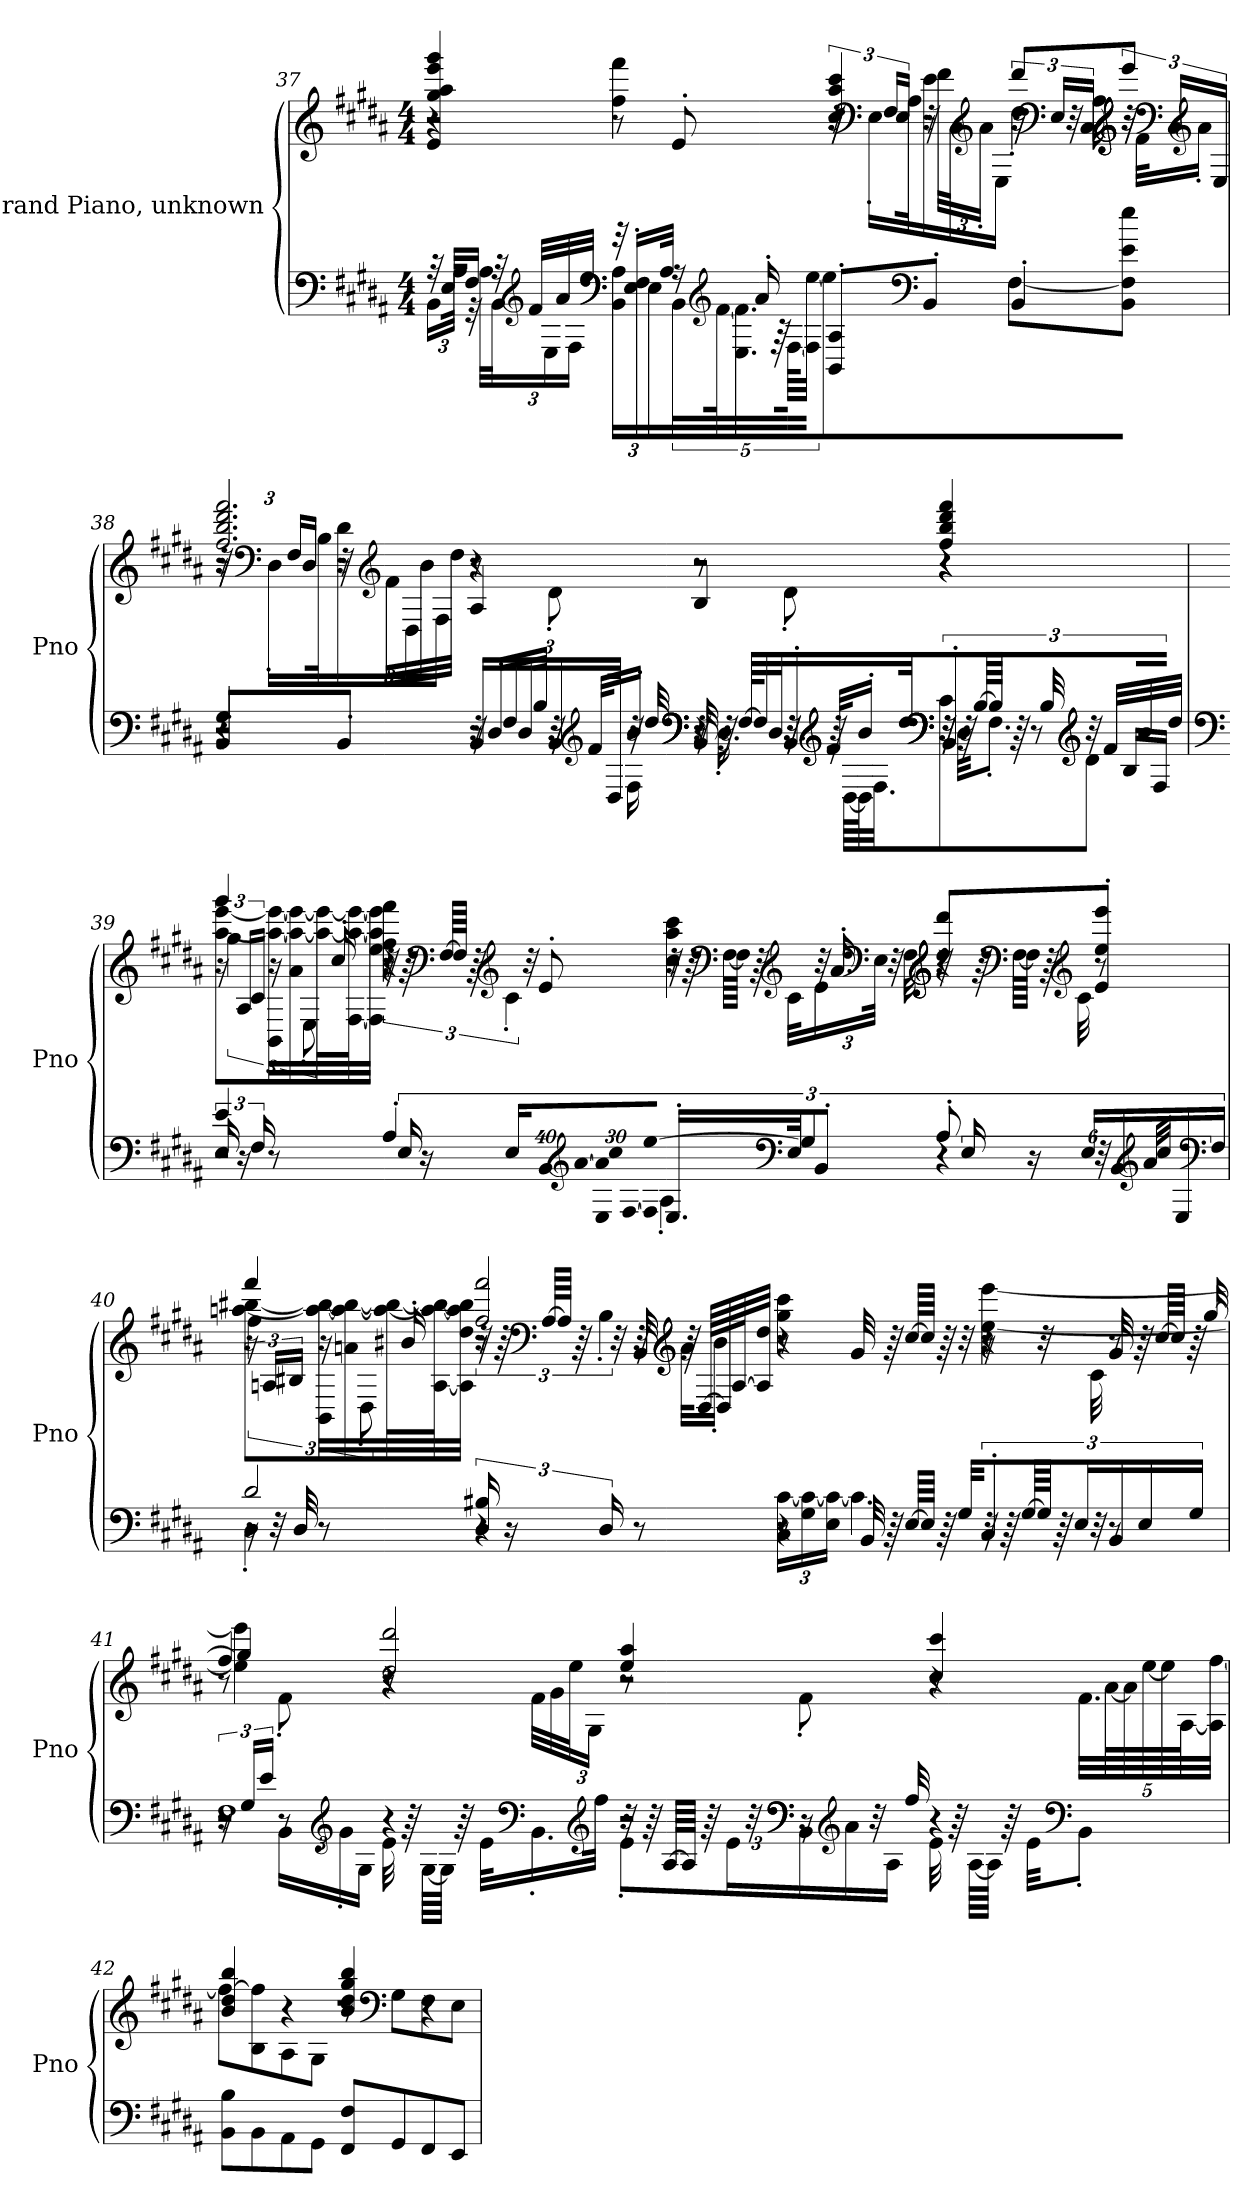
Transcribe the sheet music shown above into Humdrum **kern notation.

**kern	**kern
*part1	*part1
*staff2	*staff1
*I"Grand Piano, unknown	*
*I'Pno	*
!!LO:LB:g=z
*clefF4	*clefG2
*k[f#c#g#d#a#]	*k[f#c#g#d#a#]
*M4/4	*M4/4
=37	=37
*^	*
*	*Xbrackettup	*
*	*	*^
*	*	*	*^
*	*	*	*	*^
32r	24BB\LL	2r	4r	4e/ 4gg#/ 4aa#/ 4eee/ 4ggg#/	2r
32E/KLL	.	.	.	.	.
.	48A#\JJk	.	.	.	.
16F#/JJ	32r	.	.	.	.
.	32A#\KLL	.	.	.	.
32r	24BB\	.	.	.	.
*clefG2	*	*	*	*	*
32f#/LLL	.	.	.	.	.
.	24E\	.	.	.	.
32a#/	.	.	.	.	.
.	24F#\JJ	.	.	.	.
32ee/JJJ	.	.	.	.	.
*clefF4	*	*	*	*	*
32r	24BB\ 24A#\LL	.	4ff#\ 4fff#\	8r	.
16E'/LL	.	.	.	.	.
.	24F#\	.	.	.	.
.	24E\	.	.	.	.
32A#/JJk	.	.	.	.	.
*	*brackettup	*	*	*	*
16r	40BB\L	.	.	8e'/	.
*clefG2	*	*	*	*	*
.	[80f#\K	.	.	.	.
.	40.E\ 40.f#\]JJJ	.	.	.	.
16a#'/	.	.	.	.	.
.	80r	.	.	.	.
.	[80F#\KLLL	.	.	.	.
.	40F#\] [40ee\JJJ	.	.	.	.
8BB/' 8A#/'L	4ee\]	4cc#/ 4aa#/ 4ccc#/	8r	24r	32r
*	*	*clefF4	*	*	*
.	.	.	.	.	16E'\LL
.	.	.	.	24F#/LL	.
.	.	.	.	24E/JJ	.
.	.	.	.	.	32A#\K
*clefF4	*	*	*	*	*
*	*	*	*	*	*Xbrackettup
8BB'/J	.	.	32r	8r	24e\
.	.	.	32f#\KLL	.	.
.	.	.	.	.	24C#\
*	*	*clefG2	*	*	*
.	.	.	16a#'\JJ	.	.
.	.	.	.	.	24E\JJ
*	*	*	*	*brackettup	*
4BB'/	[8F#\L	8ddd#/L	4dd#'\	24r	16r
*	*	*clefF4	*	*	*
.	.	.	.	24E/LL	.
.	.	.	.	.	32r
.	.	.	.	24C#/JJ	.
.	.	.	.	.	32A#\
*	*	*clefG2	*	*	*
.	8BB\ 8F#\] 8e\ 8ee\J	8eee/J	.	24r	32r
.	.	.	.	.	32f#\KLL
*	*	*clefF4	*	*	*
.	.	.	.	24C#/LL	.
*	*	*clefG2	*	*	*
.	.	.	.	.	16a#'\JJ
.	.	.	.	24E/JJ	.
!!LO:LB:g=z	!!	!!	!!
=38	=38	=38	=38	=38	=38
*^	*^	*	*	*	*
4G#/	4r	8BB'/L	2r	2.ff#/ 2.bb/ 2.ddd#/ 2.fff#/	8r	24r	32r
*	*	*	*	*clefF4	*	*	*
.	.	.	.	.	.	.	16D#'\LL
.	.	.	.	.	.	24F#/LL	.
.	.	.	.	.	.	24D#/JJ	.
.	.	.	.	.	.	.	32B\K
*	*	*	*	*	*	*	*Xbrackettup
.	.	8BB'/J	.	.	32r	8r	24d#\
*	*	*	*	*clefG2	*	*	*
.	.	.	.	.	32f#\LLL	.	.
.	.	.	.	.	.	.	24D#\
.	.	.	.	.	32b\	.	.
.	.	.	.	.	.	.	24F#\JJ
.	.	.	.	.	32dd#\JJJ	.	.
*	*	*Xbrackettup	*	*	*	*	*
32r	8r	24BB/LL	.	.	4r	4A#/	8r
16D#'/LL	.	.	.	.	.	.	.
.	.	24F#/	.	.	.	.	.
.	.	24D#/	.	.	.	.	.
32B/JJk	.	.	.	.	.	.	.
32r	16r	24BB/	.	.	.	.	8d#'\
*clefG2	*	*	*	*	*	*	*
32f#/KLL	.	.	.	.	.	.	.
.	.	48D#/JJk	.	.	.	.	.
16b'/JJ	16F#\	32r	.	.	.	.	.
.	.	32dd#/	.	.	.	.	.
*clefF4	*	*	*	*	*	*	*
8r	32r	32BB/	4r	.	2r	4B/	8r
.	16.D#'\	64r	.	.	.	.	.
.	.	[64F#/KLLL	.	.	.	.	.
.	.	32F#/]	.	.	.	.	.
.	.	32D#/J	.	.	.	.	.
32r	32r	16.BB'/	.	.	.	.	8d#'\
*clefG2	*	*	*	*	*	*	*
32f#/KLL	64r	.	.	.	.	.	.
.	[64D#\LLLL	.	.	.	.	.	.
16b'/JJ	64D#\J]	.	.	.	.	.	.
.	32.F#\JJ	.	.	.	.	.	.
.	.	32dd#/JK	.	.	.	.	.
*clefF4	*	*	*	*	*	*	*
*	*	*brackettup	*	*	*	*	*
32r	8c#\	12BB'/J	32r	4r	.	4ff#/ 4bb/ 4ddd#/ 4fff#/	4r
64r	.	.	32D#\KKL	.	.	.	.
[64B/LLLL	.	.	.	.	.	.	.
64B/JJJJ]	.	.	8.F#'\J	.	.	.	.
64r	.	.	.	.	.	.	.
.	.	12r	.	.	.	.	.
32B/	.	.	.	.	.	.	.
*clefG2	*	*	*	*	*	*	*
32r	8d#\J	.	.	.	.	.	.
32f#/LLL	.	.	.	.	.	.	.
.	.	24B/LL	.	.	.	.	.
32b/	.	.	.	.	.	.	.
.	.	24F#/JJ	.	.	.	.	.
32dd#/JJJ	.	.	.	.	.	.	.
*v	*v	*v	*v	*	*	*	*
!!LO:PB:g=z	!!	!!	!!
=39	=39	=39	=39	=39
*clefF4	*	*	*	*
*^	*	*	*	*
*	*^	*	*	*	*
*	*	*	*	*	*brackettup	*
4e/	2r	24E/	4ggg#/	[8aa#\ [8eee\L	24r	6gg#\
.	.	24r	.	.	24A#/LL	.
.	.	24F#/	.	.	24c#/JJ	.
.	.	8r	.	32BB\ 32aa#\_ 32eee\_LL	16r	.
.	.	.	.	32a#\ 32aa#\_ 32eee\_	.	.
.	.	.	.	.	.	12E'\
.	.	.	.	64aa#\_ 64eee\_L	16cc#'/	.
.	.	.	.	[64F#\ 64aa#\_ 64eee\_J	.	.
.	.	.	.	32F#\] 32ee\ 32aa#\] 32eee\]JJJ	.	.
4A#'/	.	24E/	4r	4ff#\ 4fff#\	32r	12r
.	.	.	.	.	64r	.
.	.	24r	.	.	.	.
*	*	*	*clefF4	*	*	*
.	.	.	.	.	[64F#/LLLL	.
.	.	.	.	.	64F#/JJJJ]	.
.	.	.	.	.	64r	.
*	*	*	*clefG2	*	*	*
.	.	24E/LL	.	.	.	6c#'\
.	.	.	.	.	32r	.
*	*	*Xbrackettup	*	*	*	*
!	!	!LO:N:vis=32	!	!	!	!
.	.	640%23BB/L	.	.	8e'/	.
*clefG2	*	*	*	*	*	*
!	!	!LO:N:vis=256	!	!	!	!
.	.	[1920%17a#/KL	.	.	.	.
!	!	!LO:N:vis=64	!	!	!	!
.	.	960%17E/ 960%17a#/]	.	.	.	.
!	!	!LO:N:vis=64	!	!	!	!
.	.	960%17cc#/	.	.	.	.
!	!	!LO:N:vis=256	!	!	!	!
.	.	[1920%17F#/JK	.	.	.	.
!	!	!LO:N:vis=32	!	!	!	!
.	.	640%23F#/] [640%23ee/JJJ	.	.	.	.
16.E'/LL	4A#'\	4ee/]	2r	4cc#\ 4aa#\ 4ccc#\	8r	32r
.	.	.	.	.	.	64r
*	*	*	*clefF4	*	*	*
.	.	.	.	.	.	[64F#\LLLL
.	.	.	.	.	.	64F#\JJJJ]
.	.	.	.	.	.	64r
*clefF4	*	*	*clefG2	*	*	*
32E/JK	.	.	.	.	.	32c#\KLL
*	*	*	*	*	*	*Xbrackettup
8BB'/J	.	.	.	.	32r	24e\
.	.	.	.	.	16.a#'/	.
*	*	*	*clefF4	*	*	*
.	.	.	.	.	.	48E\JJk
.	.	.	.	.	.	32r
.	.	.	.	.	.	32F#\
*	*	*	*clefG2	*	*	*
*	*	*brackettup	*	*	*	*
8A#'/	4r	24E/	.	4r	8dd#/ 8ddd#/L	32r
.	.	.	.	.	.	64r
.	.	24r	.	.	.	.
*	*	*	*clefF4	*	*	*
.	.	.	.	.	.	[64F#\LLLL
.	.	.	.	.	.	64F#\JJJJ]
.	.	.	.	.	.	64r
.	.	24E/LL	.	.	.	.
*	*	*	*clefG2	*	*	*
.	.	.	.	.	.	32c#\
*	*	*Xbrackettup	*	*	*	*
32r	.	24BB/	.	.	8e/' 8ee/' 8eee/'J	8r
*clefG2	*	*	*	*	*	*
32a#/KLL	.	.	.	.	.	.
.	.	24E/	.	.	.	.
16cc#'/JJ	.	.	.	.	.	.
*clefF4	*	*	*	*	*	*
.	.	24F#/JJ	.	.	.	.
!!LO:LB:g=z	!!	!!	!!
=40	=40	=40	=40	=40	=40	=40
*	*	*	*	*	*brackettup	*
2d#/	4D#'\	16r	4fff#/	[8aan\ [8bb#X\L	24r	6ff#\
.	.	.	.	.	24An/LL	.
.	.	32r	.	.	.	.
.	.	.	.	.	24B#X/JJ	.
.	.	32D#/	.	.	.	.
.	.	8r	.	32BB\ 32aa\_ 32bb#\_LL	16r	.
.	.	.	.	32an\ 32aa\_ 32bb#\_	.	.
.	.	.	.	.	.	12D#'\
.	.	.	.	64aa\_ 64bb#\_L	16b#X'/	.
.	.	.	.	[64A\ 64aa\_ 64bb#\_J	.	.
.	.	.	.	32A\] 32dd#\ 32aa\] 32bb#\]JJJ	.	.
*	*	*brackettup	*	*	*	*
.	4r	24D#/ 24B#X/	2ff#/ 2fff#/	8r	32r	12r
.	.	.	.	.	64r	.
.	.	24r	.	.	.	.
*	*	*	*clefF4	*	*	*
.	.	.	.	.	[64A/LLLL	.
.	.	.	.	.	64A/JJJJ]	.
.	.	.	.	.	64r	.
.	.	24D#/	.	.	.	6B#'\
.	.	.	.	.	32r	.
.	.	8r	.	32r	32BB/	.
*	*	*	*clefG2	*	*	*
.	.	.	.	32a\KLL	64r	.
.	.	.	.	.	[64D#/LLLL	.
.	.	.	.	16b#'\JJ	64D#/]	.
.	.	.	.	.	[64A/J	.
.	.	.	.	.	32A/] 32dd#/JJJ	.
*	*Xbrackettup	*	*	*	*	*
4r	24C#\ [24c#\LL	8r	.	4gg#\ 4ccc#\	8r	4r
.	24G#\ 24c#\_	.	.	.	.	.
.	24E\ 24c#\_JJ	.	.	.	.	.
.	4.c#\]	32BB/	.	.	32g#/	.
.	.	64r	.	.	64r	.
.	.	[64E/LLLL	.	.	[64cc#/LLLL	.
.	.	64E/JJJJ]	.	.	64cc#/JJJJ]	.
.	.	64r	.	.	64r	.
.	.	32G#/KKL	.	.	32r	.
32r	.	12C#'/	4r	[4ee\ [4eee\	8r	16r
64r	.	.	.	.	.	.
[64G#/LLLL	.	.	.	.	.	.
64G#/JJJJ]	.	.	.	.	.	32r
64r	.	.	.	.	.	.
.	.	24E/L	.	.	.	.
32r	.	.	.	.	.	32c#\
8r	.	24BB/	.	.	32g#/	8r
.	.	.	.	.	64r	.
.	.	24E/	.	.	.	.
.	.	.	.	.	[64cc#/LLLL	.
.	.	.	.	.	64cc#/JJJJ]	.
.	.	.	.	.	64r	.
.	.	24G#/JJ	.	.	.	.
.	.	.	.	.	[32gg#/	.
!!LO:LB:g=z	!!	!!	!!
=41	=41	=41	=41	=41	=41	=41
*	*	*brackettup	*	*	*	*
*	*	*^	*	*	*	*
2r	8r	24r	1F#	4ff#/	4ee\] 4eee\]	4gg#/]	8r
.	.	24G#/LL	.	.	.	.	.
.	.	24e/JJ	.	.	.	.	.
*	*Xbrackettup	*	*	*	*	*	*
.	24BB\LL	8r	.	.	.	.	8f#'\
*clefG2	*	*	*	*	*	*	*
.	24g#'\	.	.	.	.	.	.
.	24G#\JJ	.	.	.	.	.	.
.	32e\	4r	.	4r	4r	2dd#/ 2ddd#/	8r
.	64r	.	.	.	.	.	.
.	[64G#\LLLL	.	.	.	.	.	.
.	64G#\JJJJ]	.	.	.	.	.	.
.	64r	.	.	.	.	.	.
.	32e\KLL	.	.	.	.	.	.
*clefF4	*	*	*	*	*	*	*
.	16.BB'\	.	.	.	.	.	32f#\LLL
.	.	.	.	.	.	.	32g#\
*	*	*	*	*	*	*	*Xbrackettup
.	.	.	.	.	.	.	48ee\J
.	.	.	.	.	.	.	24G#\JJ
*clefG2	*	*	*	*	*	*	*
.	32ff#\JJk	.	.	.	.	.	.
32r	12e'\L	2r	.	4ee/ 4aa#/	2r	.	8r
64r	.	.	.	.	.	.	.
[64A#/LLLL	.	.	.	.	.	.	.
64A#/JJJJ]	.	.	.	.	.	.	.
64r	.	.	.	.	.	.	.
.	24e\L	.	.	.	.	.	.
32r	.	.	.	.	.	.	.
*clefF4	*	*	*	*	*	*	*
16r	24BB\	.	.	.	.	.	8f#'\
*clefG2	*	*	*	*	*	*	*
.	24a#\	.	.	.	.	.	.
32r	.	.	.	.	.	.	.
.	24A#\JJ	.	.	.	.	.	.
32ff#/	.	.	.	.	.	.	.
4r	32e\	.	.	4r	.	4cc#/ 4ccc#/	8r
.	64r	.	.	.	.	.	.
.	[64A#\LLLL	.	.	.	.	.	.
.	64A#\JJJJ]	.	.	.	.	.	.
.	64r	.	.	.	.	.	.
.	32e\KKL	.	.	.	.	.	.
*clefF4	*	*	*	*	*	*	*
.	8BB'\J	.	.	.	.	.	40.f#\LLL
.	.	.	.	.	.	.	[80a#\L
.	.	.	.	.	.	.	80a#\]
.	.	.	.	.	.	.	[80ee\
.	.	.	.	.	.	.	80ee\]
.	.	.	.	.	.	.	[80A#\J
.	.	.	.	.	.	.	40A#\] [40ff#\JJJ
*v	*v	*v	*v	*	*	*	*
*	*	*	*v	*v
!!LO:LB:g=z
=42	=42	=42	=42
8BB\ 8B\L	1r	4b/ 4dd#/ 4bb/	8ff#\L_
8BB\	.	.	8B\ 8ff#\]
8AA#\	.	4r	8A#\
8GG#\J	.	.	8G#\J
8FF#/ 8F#/L	.	4b/ 4dd#/ 4gg#/ 4bb/	8r
*	*clefF4	*	*
8GG#/	.	.	8G#\L
8FF#/	.	4r	8F#\
8EE/J	.	.	8E\J
*	*v	*v	*v
=	=
*-	*-
